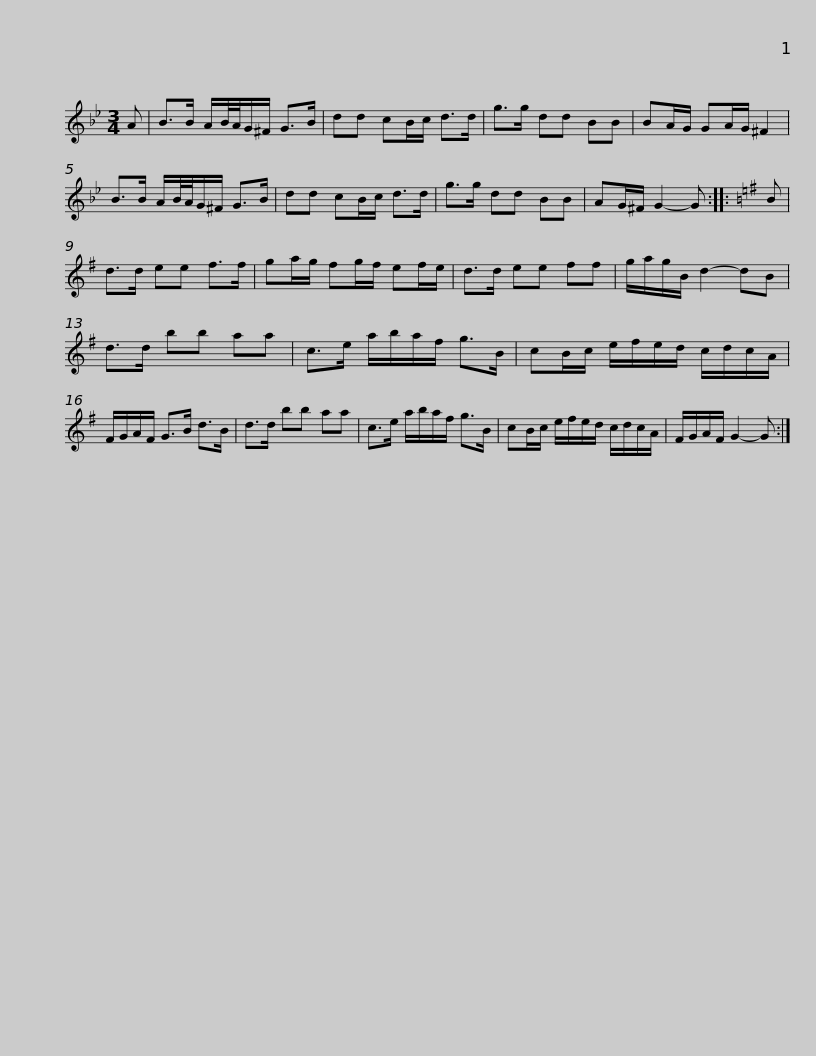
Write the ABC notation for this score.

X:1
L:1/8
M:3/4
I:linebreak $
K:Gmin
V:1 treble
V:1
 A | B>B A/B/4A/4G/^F/ G>B | dd cB/c/ d>d | g>g dd BB | BA/G/ GA/G/ ^F2 | %5
 B>B A/B/4A/4G/^F/ G>B |$ dd cB/c/ d>d | g>g dd BB | AG/^F/ G2- G ::[K:G] B | %10
 d>d ee f>f | ga/g/ fg/f/ ef/e/ | d>d ee ff |$ g/a/g/B/ d2- dB | d>d bb aa | %15
 c>e a/b/a/f/ g>B | cB/c/ e/f/e/d/ c/d/c/A/ | F/G/A/F/ G>B d>B |$ d>d bb aa | c>e a/b/a/f/ g>B | %20
 cB/c/ e/f/e/d/ c/d/c/A/ | F/G/A/F/ G2- G :| %22
